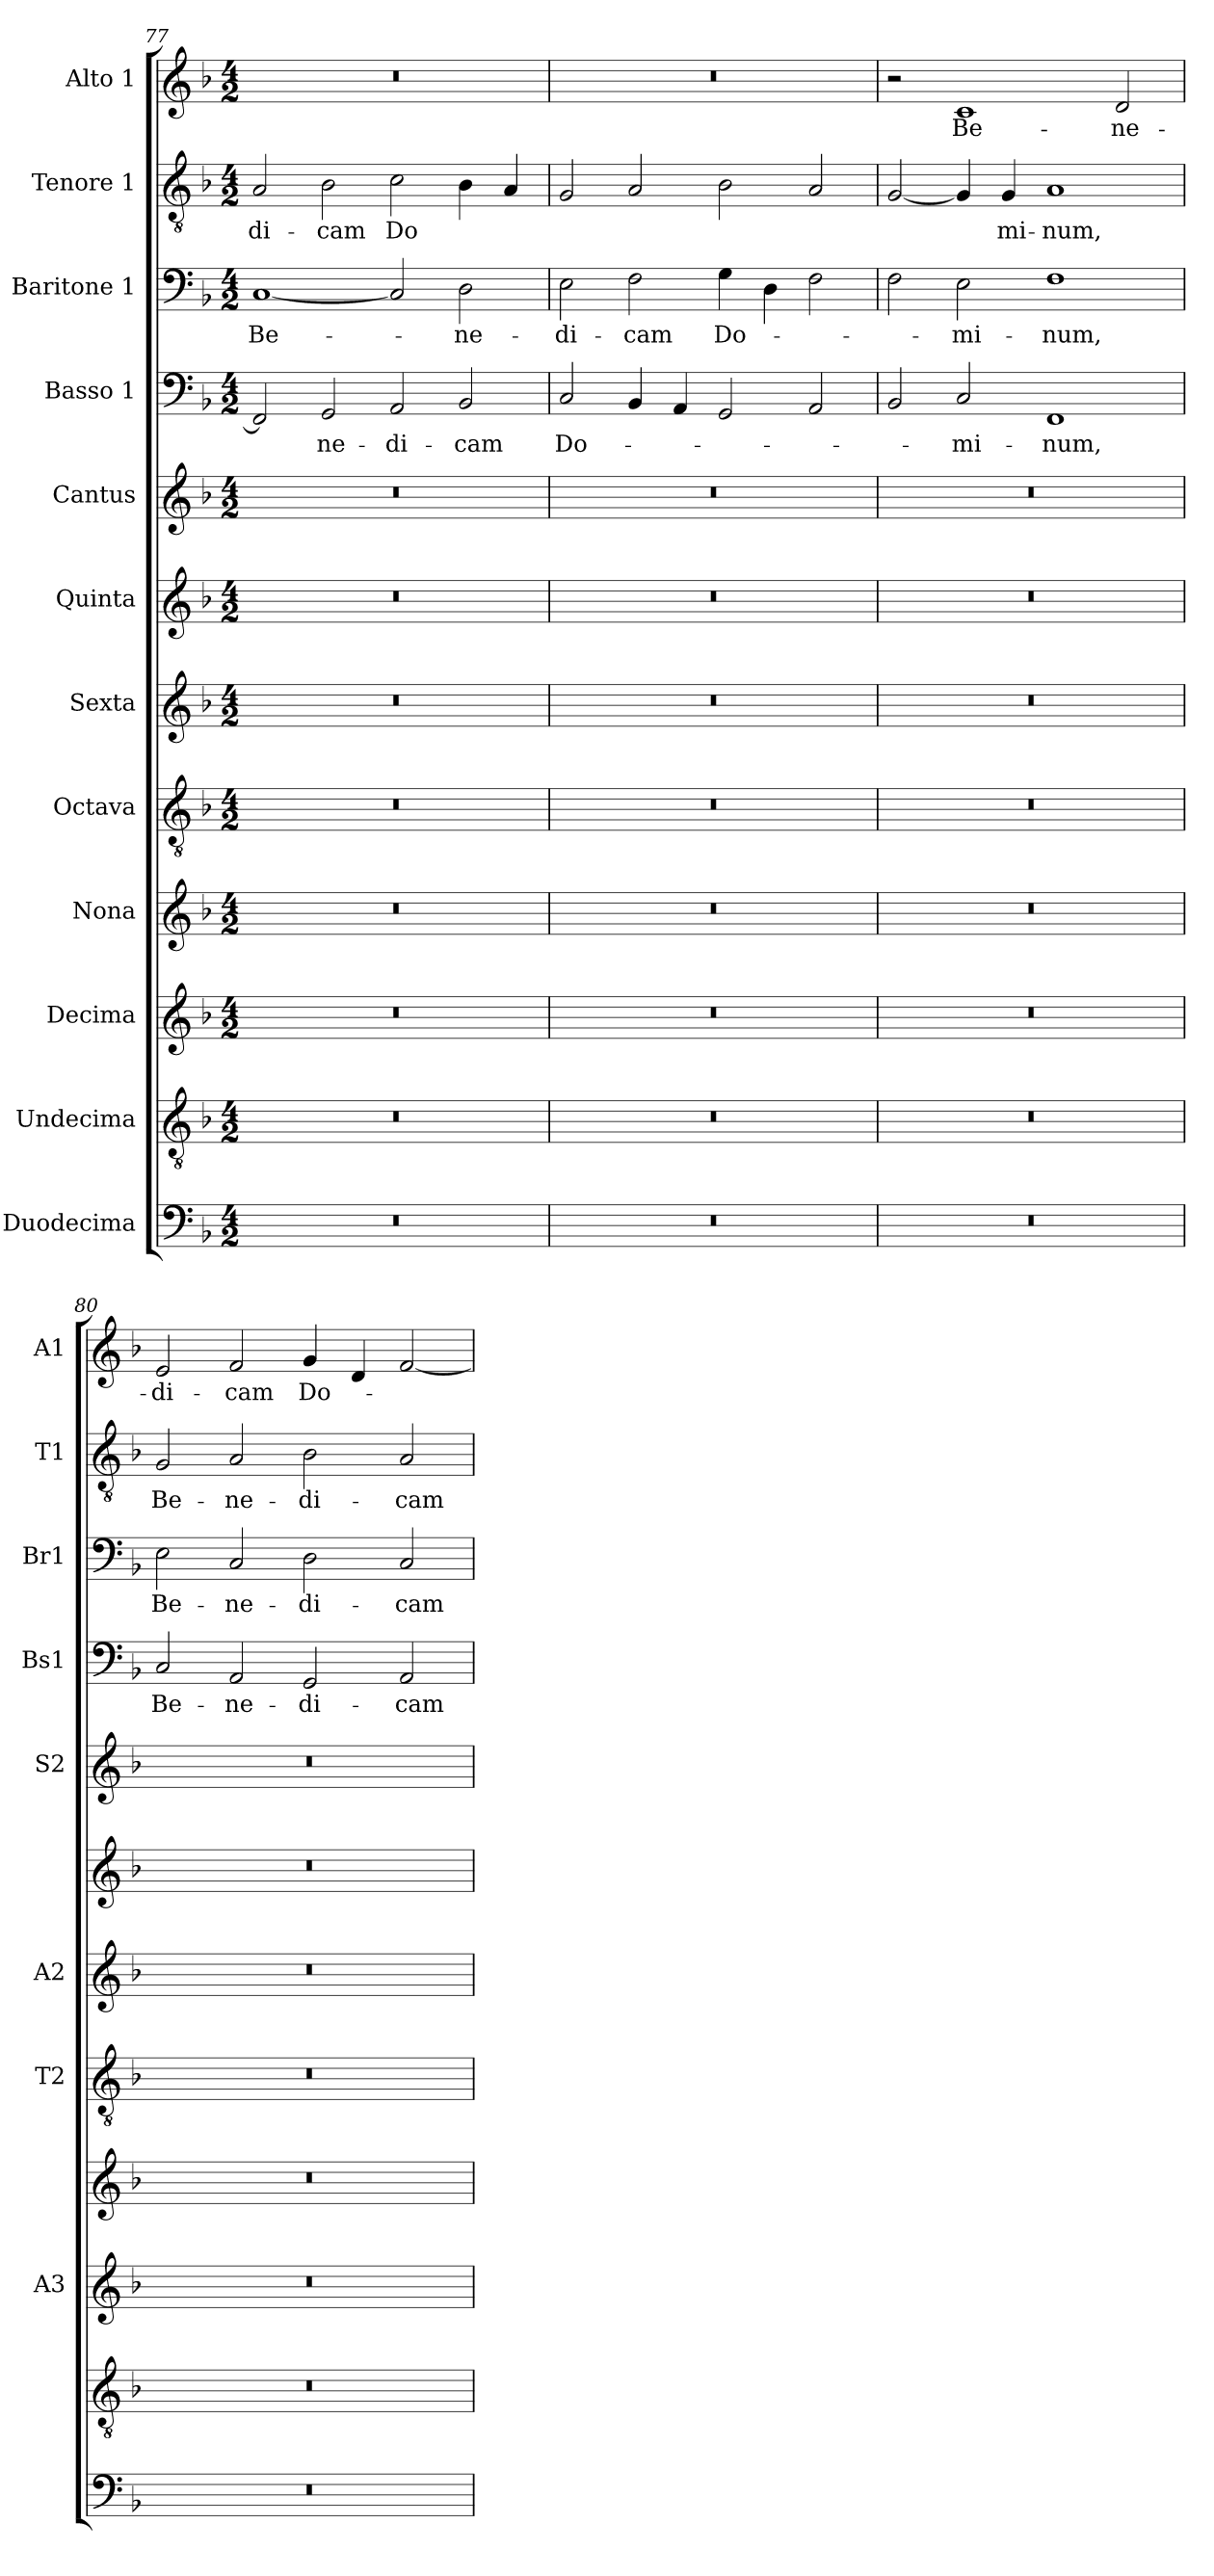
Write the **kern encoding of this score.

**kern	**kern	**kern	**kern	**kern	**kern	**kern	**kern	**kern	**text	**kern	**text	**kern	**text	**kern	**text
*part12	*part11	*part10	*part9	*part8	*part7	*part6	*part5	*part4	*part4	*part3	*part3	*part2	*part2	*part1	*part1
*staff12	*staff11	*staff10	*staff9	*staff8	*staff7	*staff6	*staff5	*staff4	*staff4	*staff3	*staff3	*staff2	*staff2	*staff1	*staff1
*I"Duodecima	*I"Undecima	*I"Decima	*I"Nona	*I"Octava	*I"Sexta	*I"Quinta	*I"Cantus	*I"Basso 1	*	*I"Baritone 1	*	*I"Tenore 1	*	*I"Alto 1	*
*	*	*I'A3	*	*I'T2	*I'A2	*	*I'S2	*I'Bs1	*	*I'Br1	*	*I'T1	*	*I'A1	*
*clefF4	*clefGv2	*clefG2	*clefG2	*clefGv2	*clefG2	*clefG2	*clefG2	*clefF4	*	*clefF4	*	*clefGv2	*	*clefG2	*
*k[b-]	*k[b-]	*k[b-]	*k[b-]	*k[b-]	*k[b-]	*k[b-]	*k[b-]	*k[b-]	*	*k[b-]	*	*k[b-]	*	*k[b-]	*
*F:	*F:	*F:	*F:	*F:	*F:	*F:	*F:	*F:	*	*F:	*	*F:	*	*F:	*
*M4/2	*M4/2	*M4/2	*M4/2	*M4/2	*M4/2	*M4/2	*M4/2	*M4/2	*	*M4/2	*	*M4/2	*	*M4/2	*
=77	=77	=77	=77	=77	=77	=77	=77	=77	=77	=77	=77	=77	=77	=77	=77
0r	0r	0r	0r	0r	0r	0r	0r	2FF/]	.	[1C	Be-	2A/	-di-	0r	.
.	.	.	.	.	.	.	.	2GG/	-ne-	.	.	2B-\	-cam	.	.
.	.	.	.	.	.	.	.	2AA/	-di-	2C/]	.	2c\	Do	.	.
.	.	.	.	.	.	.	.	2BB-/	-cam	2D\	-ne-	4B-\	.	.	.
.	.	.	.	.	.	.	.	.	.	.	.	4A/	.	.	.
=78	=78	=78	=78	=78	=78	=78	=78	=78	=78	=78	=78	=78	=78	=78	=78
0r	0r	0r	0r	0r	0r	0r	0r	2C/	Do-	2E\	-di-	2G/	.	0r	.
.	.	.	.	.	.	.	.	4BB-/	.	2F\	-cam	2A/	.	.	.
.	.	.	.	.	.	.	.	4AA/	.	.	.	.	.	.	.
.	.	.	.	.	.	.	.	2GG/	.	4G\	Do-	2B-\	.	.	.
.	.	.	.	.	.	.	.	.	.	4D\	.	.	.	.	.
.	.	.	.	.	.	.	.	2AA/	.	2F\	.	2A/	.	.	.
!!LO:PB:g=z
=79	=79	=79	=79	=79	=79	=79	=79	=79	=79	=79	=79	=79	=79	=79	=79
0r	0r	0r	0r	0r	0r	0r	0r	2BB-/	.	2F\	.	[2G/	.	2r	.
.	.	.	.	.	.	.	.	2C/	-mi-	2E\	-mi-	4G/]	.	1c	Be-
.	.	.	.	.	.	.	.	.	.	.	.	4G/	mi-	.	.
.	.	.	.	.	.	.	.	1FF	-num,	1F	-num,	1A	-num,	.	.
.	.	.	.	.	.	.	.	.	.	.	.	.	.	2d/	-ne-
=80	=80	=80	=80	=80	=80	=80	=80	=80	=80	=80	=80	=80	=80	=80	=80
0r	0r	0r	0r	0r	0r	0r	0r	2C/	Be-	2E\	Be-	2G/	Be-	2e/	-di-
.	.	.	.	.	.	.	.	2AA/	-ne-	2C/	-ne-	2A/	-ne-	2f/	-cam
.	.	.	.	.	.	.	.	2GG/	-di-	2D\	-di-	2B-\	-di-	4g/	Do-
.	.	.	.	.	.	.	.	.	.	.	.	.	.	4d/	.
.	.	.	.	.	.	.	.	2AA/	-cam	2C/	-cam	2A/	-cam	[2f/	.
=	=	=	=	=	=	=	=	=	=	=	=	=	=	=	=
*-	*-	*-	*-	*-	*-	*-	*-	*-	*-	*-	*-	*-	*-	*-	*-
